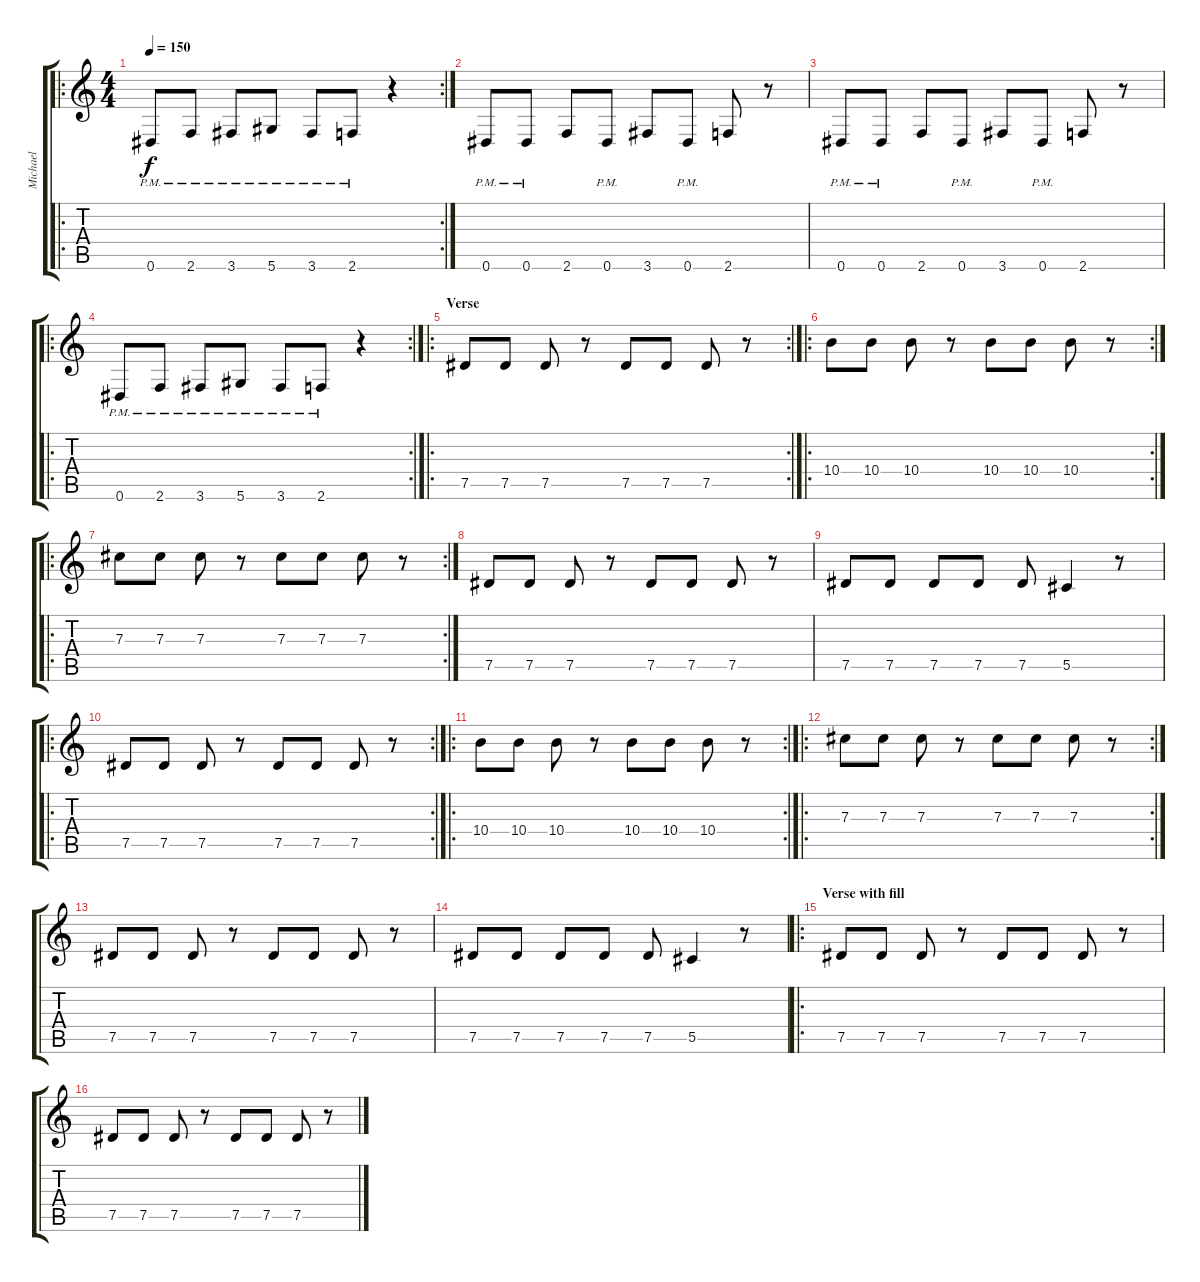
\track ("Michael" "Michael") {instrument slapbass1}
\staff {score tabs}
\tuning (Eb4 Bb3 Gb3 Db3 Ab2 Eb2) {hide}
\ro
\rc 2
\ts (4 4)
\tempo 150
\clef g2
\ks c
0.6{pm}.8{dy f} 2.6{pm}.8 3.6{pm}.8 5.6{pm}.8 3.6{pm}.8 2.6{pm}.8 r.4 |
0.6{pm}.8 0.6{pm}.8 2.6.8 0.6{pm}.8 3.6.8 0.6{pm}.8 2.6.8 r.8 |
0.6{pm}.8 0.6{pm}.8 2.6.8 0.6{pm}.8 3.6.8 0.6{pm}.8 2.6.8 r.8 |
\ro
\rc 2
0.6{pm}.8 2.6{pm}.8 3.6{pm}.8 5.6{pm}.8 3.6{pm}.8 2.6{pm}.8 r.4 |
\ro
\rc 2
\section ("" "Verse")
7.5.8 7.5.8 7.5.8 r.8 7.5.8 7.5.8 7.5.8 r.8 |
\ro
\rc 2
10.4.8 10.4.8 10.4.8 r.8 10.4.8 10.4.8 10.4.8 r.8 |
\ro
\rc 2
7.3.8 7.3.8 7.3.8 r.8 7.3.8 7.3.8 7.3.8 r.8 |
7.5.8 7.5.8 7.5.8 r.8 7.5.8 7.5.8 7.5.8 r.8 |
7.5.8 7.5.8 7.5.8 7.5.8 7.5.8 5.5.4 r.8 |
\ro
\rc 2
7.5.8 7.5.8 7.5.8 r.8 7.5.8 7.5.8 7.5.8 r.8 |
\ro
\rc 2
10.4.8 10.4.8 10.4.8 r.8 10.4.8 10.4.8 10.4.8 r.8 |
\ro
\rc 2
7.3.8 7.3.8 7.3.8 r.8 7.3.8 7.3.8 7.3.8 r.8 |
7.5.8 7.5.8 7.5.8 r.8 7.5.8 7.5.8 7.5.8 r.8 |
7.5.8 7.5.8 7.5.8 7.5.8 7.5.8 5.5.4 r.8 |
\ro
\section ("" "Verse with fill")
7.5.8 7.5.8 7.5.8 r.8 7.5.8 7.5.8 7.5.8 r.8 |
7.5.8 7.5.8 7.5.8 r.8 7.5.8 7.5.8 7.5.8 r.8
